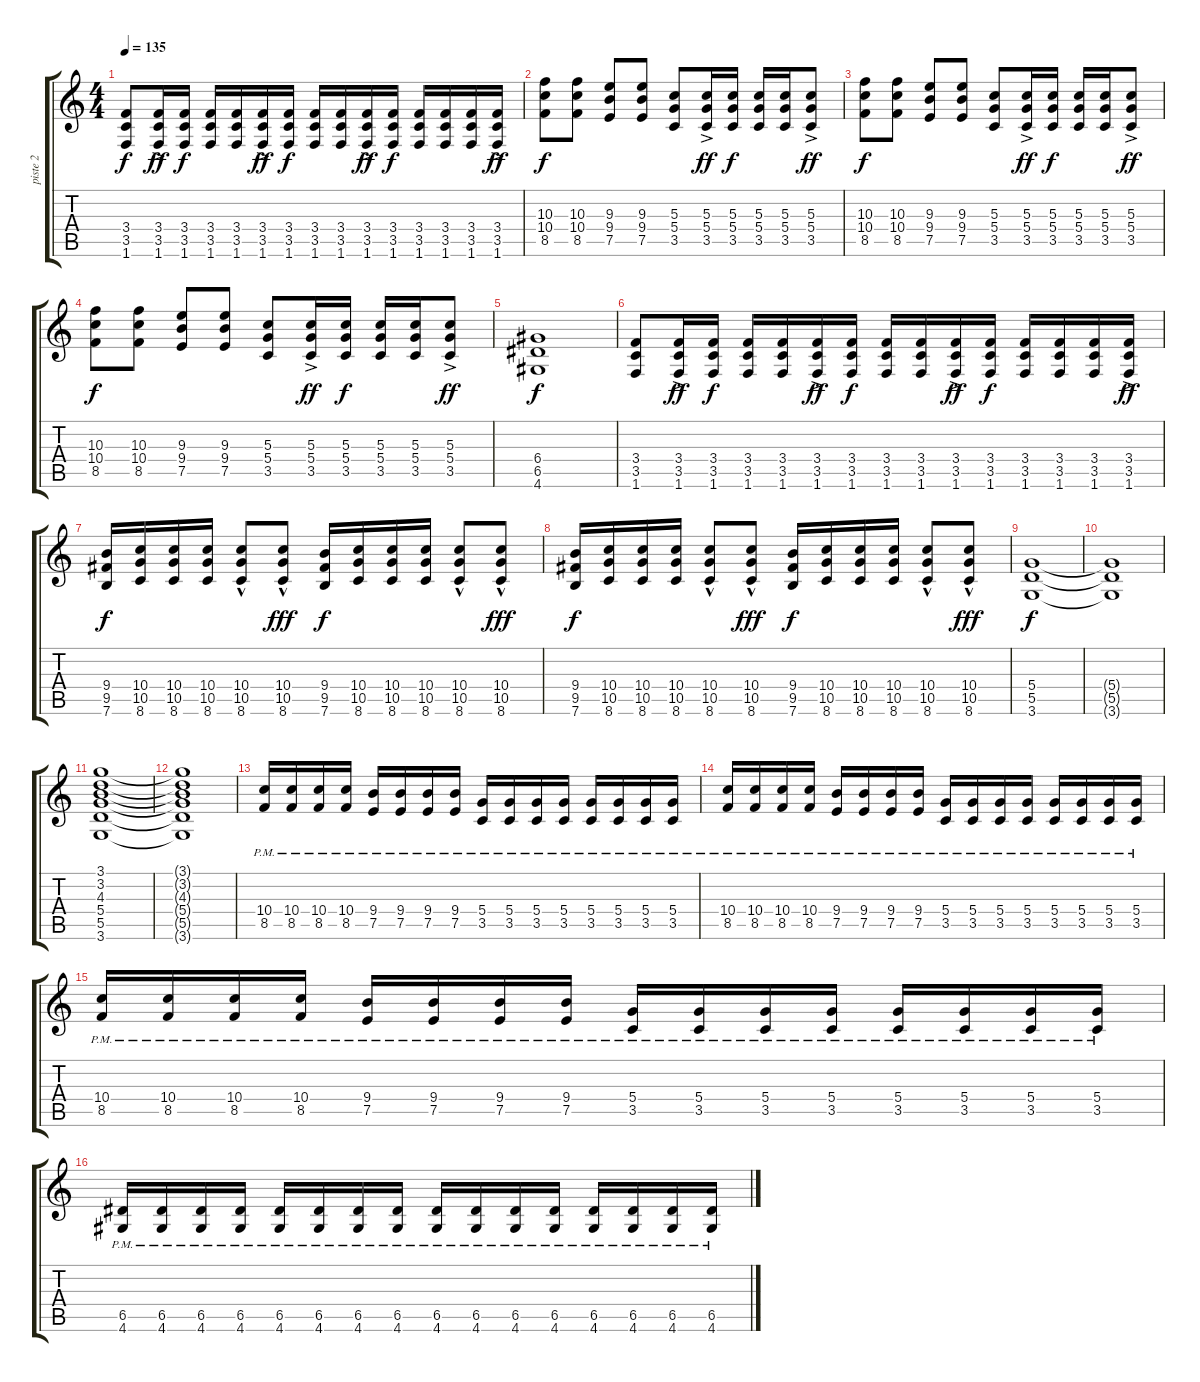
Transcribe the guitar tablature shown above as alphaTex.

\track ("piste 2" "piste 2") {instrument overdrivenguitar}
\staff {score tabs}
\tuning (E4 B3 G3 D3 A2 E2) {hide}
\ts (4 4)
\tempo 135
\clef g2
\ks c
(3.4 3.5 1.6).8{dy f} (3.4{ac} 3.5{ac} 1.6{ac}).16{dy ff} (3.4 3.5 1.6).16{dy f} (3.4 3.5 1.6).16 (3.4 3.5 1.6).16 (3.4{ac} 3.5 1.6).16{dy ff} (3.4 3.5 1.6).16{dy f} (3.4 3.5 1.6).16 (3.4 3.5 1.6).16 (3.4{ac} 3.5{ac} 1.6{ac}).16{dy ff} (3.4 3.5 1.6).16{dy f} (3.4 3.5 1.6).16 (3.4 3.5 1.6).16 (3.4 3.5 1.6).16 (3.4{ac} 3.5{ac} 1.6{ac}).16{dy ff} |
(10.3 10.4 8.5).8{dy f} (10.3 10.4 8.5).8 (9.3 9.4 7.5).8 (9.3 9.4 7.5).8 (5.3 5.4 3.5).8 (5.3{ac} 5.4{ac} 3.5{ac}).16{dy ff} (5.3 5.4 3.5).16{dy f} (5.3 5.4 3.5).16 (5.3 5.4 3.5).16 (5.3{ac} 5.4{ac} 3.5{ac}).8{dy ff} |
(10.3 10.4 8.5).8{dy f} (10.3 10.4 8.5).8 (9.3 9.4 7.5).8 (9.3 9.4 7.5).8 (5.3 5.4 3.5).8 (5.3{ac} 5.4{ac} 3.5{ac}).16{dy ff} (5.3 5.4 3.5).16{dy f} (5.3 5.4 3.5).16 (5.3 5.4 3.5).16 (5.3{ac} 5.4{ac} 3.5{ac}).8{dy ff} |
(10.3 10.4 8.5).8{dy f} (10.3 10.4 8.5).8 (9.3 9.4 7.5).8 (9.3 9.4 7.5).8 (5.3 5.4 3.5).8 (5.3{ac} 5.4{ac} 3.5{ac}).16{dy ff} (5.3 5.4 3.5).16{dy f} (5.3 5.4 3.5).16 (5.3 5.4 3.5).16 (5.3{ac} 5.4{ac} 3.5{ac}).8{dy ff} |
(6.4 6.5 4.6).1{dy f} |
(3.4 3.5 1.6).8 (3.4{ac} 3.5{ac} 1.6{ac}).16{dy ff} (3.4 3.5 1.6).16{dy f} (3.4 3.5 1.6).16 (3.4 3.5 1.6).16 (3.4{ac} 3.5 1.6).16{dy ff} (3.4 3.5 1.6).16{dy f} (3.4 3.5 1.6).16 (3.4 3.5 1.6).16 (3.4{ac} 3.5{ac} 1.6{ac}).16{dy ff} (3.4 3.5 1.6).16{dy f} (3.4 3.5 1.6).16 (3.4 3.5 1.6).16 (3.4 3.5 1.6).16 (3.4{ac} 3.5{ac} 1.6{ac}).16{dy ff} |
(9.4 9.5 7.6).16{dy f} (10.4 10.5 8.6).16 (10.4 10.5 8.6).16 (10.4 10.5 8.6).16 (10.4 10.5 8.6{hac}).8 (10.4{hac} 10.5{hac} 8.6{hac}).8{dy fff} (9.4 9.5 7.6).16{dy f} (10.4 10.5 8.6).16 (10.4 10.5 8.6).16 (10.4 10.5 8.6).16 (10.4{hac} 10.5{hac} 8.6{hac}).8 (10.4{hac} 10.5{hac} 8.6{hac}).8{dy fff} |
(9.4 9.5 7.6).16{dy f} (10.4 10.5 8.6).16 (10.4 10.5 8.6).16 (10.4 10.5 8.6).16 (10.4 10.5 8.6{hac}).8 (10.4{hac} 10.5{hac} 8.6{hac}).8{dy fff} (9.4 9.5 7.6).16{dy f} (10.4 10.5 8.6).16 (10.4 10.5 8.6).16 (10.4 10.5 8.6).16 (10.4{hac} 10.5{hac} 8.6{hac}).8 (10.4{hac} 10.5{hac} 8.6{hac}).8{dy fff} |
(5.4 5.5 3.6).1{dy f} |
(5.4{t} 5.5{t} 3.6{t}).1 |
(3.1 3.2 4.3 5.4 5.5 3.6).1 |
(3.1{t} 3.2{t} 4.3{t} 5.4{t} 5.5{t} 3.6{t}).1 |
(10.4{pm} 8.5{pm}).16 (10.4{pm} 8.5{pm}).16 (10.4{pm} 8.5{pm}).16 (10.4{pm} 8.5{pm}).16 (9.4{pm} 7.5{pm}).16 (9.4{pm} 7.5{pm}).16 (9.4{pm} 7.5{pm}).16 (9.4{pm} 7.5{pm}).16 (5.4{pm} 3.5{pm}).16 (5.4{pm} 3.5{pm}).16 (5.4{pm} 3.5{pm}).16 (5.4{pm} 3.5{pm}).16 (5.4{pm} 3.5{pm}).16 (5.4{pm} 3.5{pm}).16 (5.4{pm} 3.5{pm}).16 (5.4{pm} 3.5{pm}).16 |
(10.4{pm} 8.5{pm}).16 (10.4{pm} 8.5{pm}).16 (10.4{pm} 8.5{pm}).16 (10.4{pm} 8.5{pm}).16 (9.4{pm} 7.5{pm}).16 (9.4{pm} 7.5{pm}).16 (9.4{pm} 7.5{pm}).16 (9.4{pm} 7.5{pm}).16 (5.4{pm} 3.5{pm}).16 (5.4{pm} 3.5{pm}).16 (5.4{pm} 3.5{pm}).16 (5.4{pm} 3.5{pm}).16 (5.4{pm} 3.5{pm}).16 (5.4{pm} 3.5{pm}).16 (5.4{pm} 3.5{pm}).16 (5.4{pm} 3.5{pm}).16 |
(10.4{pm} 8.5{pm}).16 (10.4{pm} 8.5{pm}).16 (10.4{pm} 8.5{pm}).16 (10.4{pm} 8.5{pm}).16 (9.4{pm} 7.5{pm}).16 (9.4{pm} 7.5{pm}).16 (9.4{pm} 7.5{pm}).16 (9.4{pm} 7.5{pm}).16 (5.4{pm} 3.5{pm}).16 (5.4{pm} 3.5{pm}).16 (5.4{pm} 3.5{pm}).16 (5.4{pm} 3.5{pm}).16 (5.4{pm} 3.5{pm}).16 (5.4{pm} 3.5{pm}).16 (5.4{pm} 3.5{pm}).16 (5.4{pm} 3.5{pm}).16 |
(6.5{pm} 4.6{pm}).16 (6.5{pm} 4.6{pm}).16 (6.5{pm} 4.6{pm}).16 (6.5{pm} 4.6{pm}).16 (6.5{pm} 4.6{pm}).16 (6.5{pm} 4.6{pm}).16 (6.5{pm} 4.6{pm}).16 (6.5{pm} 4.6{pm}).16 (6.5{pm} 4.6{pm}).16 (6.5{pm} 4.6{pm}).16 (6.5{pm} 4.6{pm}).16 (6.5{pm} 4.6{pm}).16 (6.5{pm} 4.6{pm}).16 (6.5{pm} 4.6{pm}).16 (6.5{pm} 4.6{pm}).16 (6.5{pm} 4.6{pm}).16
